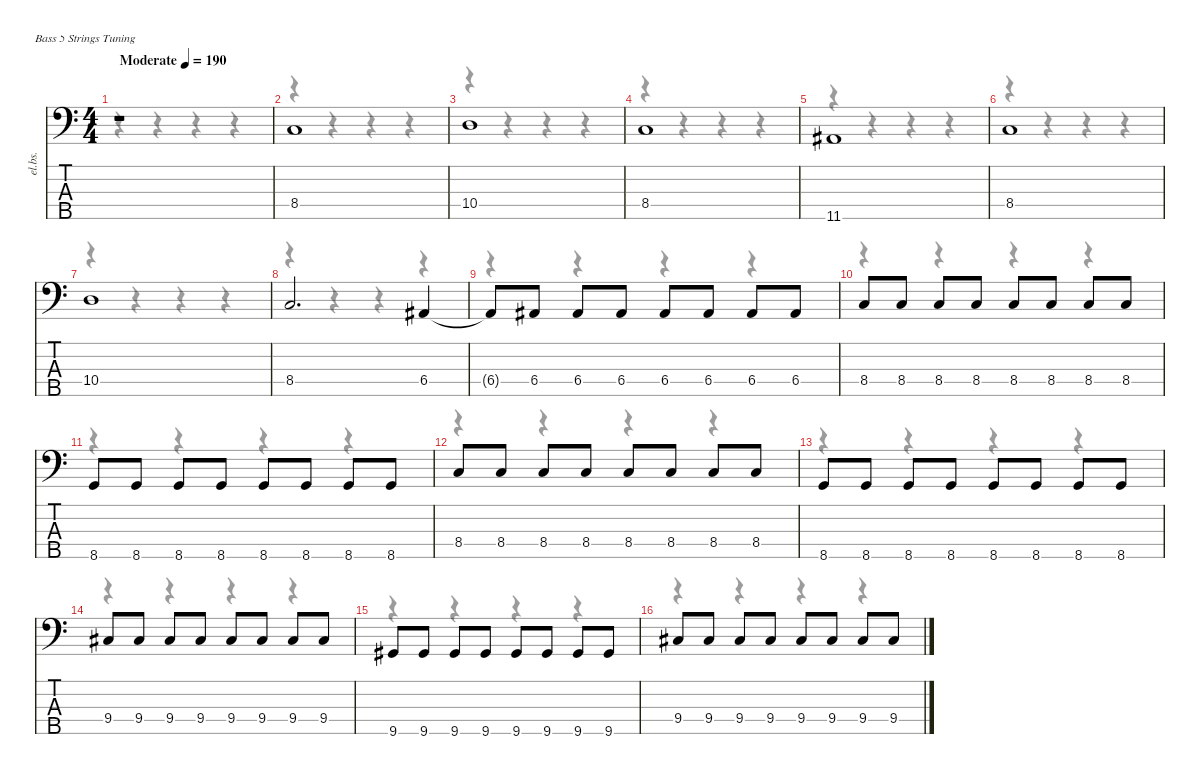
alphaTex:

\defaultSystemsLayout 4
\hideDynamics
\bracketExtendMode nobrackets
\track ("Bass" "el.bs.") {instrument electricbasspick}
\staff {score tabs}
\tuning (G2 D2 A1 E1 B0)
\voice
\ts (4 4)
\beaming (8 2 2 2 2)
\tempo (190 "Moderate")
\clef f4
\ks c
r.1{dy f instrument electricbasspick beam Up} |
8.4.1{beam Up} |
10.4.1{beam Up} |
8.4.1{beam Up} |
11.5{acc #}.1{beam Up} |
8.4.1{beam Up} |
10.4.1{beam Up} |
8.4.2{d beam Up} 6.4{acc #}.4{beam Up} |
6.4{t acc #}.8{beam Up} 6.4{acc #}.8{beam Up} 6.4{acc #}.8{beam Up} 6.4{acc #}.8{beam Up} 6.4{acc #}.8{beam Up} 6.4{acc #}.8{beam Up} 6.4{acc #}.8{beam Up} 6.4{acc #}.8{beam Up} |
8.4.8{beam Up} 8.4.8{beam Up} 8.4.8{beam Up} 8.4.8{beam Up} 8.4.8{beam Up} 8.4.8{beam Up} 8.4.8{beam Up} 8.4.8{beam Up} |
8.5.8{beam Up} 8.5.8{beam Up} 8.5.8{beam Up} 8.5.8{beam Up} 8.5.8{beam Up} 8.5.8{beam Up} 8.5.8{beam Up} 8.5.8{beam Up} |
8.4.8{beam Up} 8.4.8{beam Up} 8.4.8{beam Up} 8.4.8{beam Up} 8.4.8{beam Up} 8.4.8{beam Up} 8.4.8{beam Up} 8.4.8{beam Up} |
8.5.8{beam Up} 8.5.8{beam Up} 8.5.8{beam Up} 8.5.8{beam Up} 8.5.8{beam Up} 8.5.8{beam Up} 8.5.8{beam Up} 8.5.8{beam Up} |
9.4{acc #}.8{beam Up} 9.4{acc #}.8{beam Up} 9.4{acc #}.8{beam Up} 9.4{acc #}.8{beam Up} 9.4{acc #}.8{beam Up} 9.4{acc #}.8{beam Up} 9.4{acc #}.8{beam Up} 9.4{acc #}.8{beam Up} |
9.5{acc #}.8{beam Up} 9.5{acc #}.8{beam Up} 9.5{acc #}.8{beam Up} 9.5{acc #}.8{beam Up} 9.5{acc #}.8{beam Up} 9.5{acc #}.8{beam Up} 9.5{acc #}.8{beam Up} 9.5{acc #}.8{beam Up} |
9.4{acc #}.8{beam Up} 9.4{acc #}.8{beam Up} 9.4{acc #}.8{beam Up} 9.4{acc #}.8{beam Up} 9.4{acc #}.8{beam Up} 9.4{acc #}.8{beam Up} 9.4{acc #}.8{beam Up} 9.4{acc #}.8{beam Up}
\voice
\clef f4
\ottava regular
\simile none
\ks c
r.4{dy mf beam Down} r.4{beam Down} r.4{beam Down} r.4{beam Down} |
r.4{beam Down} r.4{beam Down} r.4{beam Down} r.4{beam Down} |
r.4{beam Down} r.4{beam Down} r.4{beam Down} r.4{beam Down} |
r.4{beam Down} r.4{beam Down} r.4{beam Down} r.4{beam Down} |
r.4{beam Down} r.4{beam Down} r.4{beam Down} r.4{beam Down} |
r.4{beam Down} r.4{beam Down} r.4{beam Down} r.4{beam Down} |
r.4{beam Down} r.4{beam Down} r.4{beam Down} r.4{beam Down} |
r.4{beam Down} r.4{beam Down} r.4{beam Down} r.4{beam Down} |
r.4{beam Down} r.4{beam Down} r.4{beam Down} r.4{beam Down} |
r.4{beam Down} r.4{beam Down} r.4{beam Down} r.4{beam Down} |
r.4{beam Down} r.4{beam Down} r.4{beam Down} r.4{beam Down} |
r.4{beam Down} r.4{beam Down} r.4{beam Down} r.4{beam Down} |
r.4{beam Down} r.4{beam Down} r.4{beam Down} r.4{beam Down} |
r.4{beam Down} r.4{beam Down} r.4{beam Down} r.4{beam Down} |
r.4{beam Down} r.4{beam Down} r.4{beam Down} r.4{beam Down} |
r.4{beam Down} r.4{beam Down} r.4{beam Down} r.4{beam Down}
